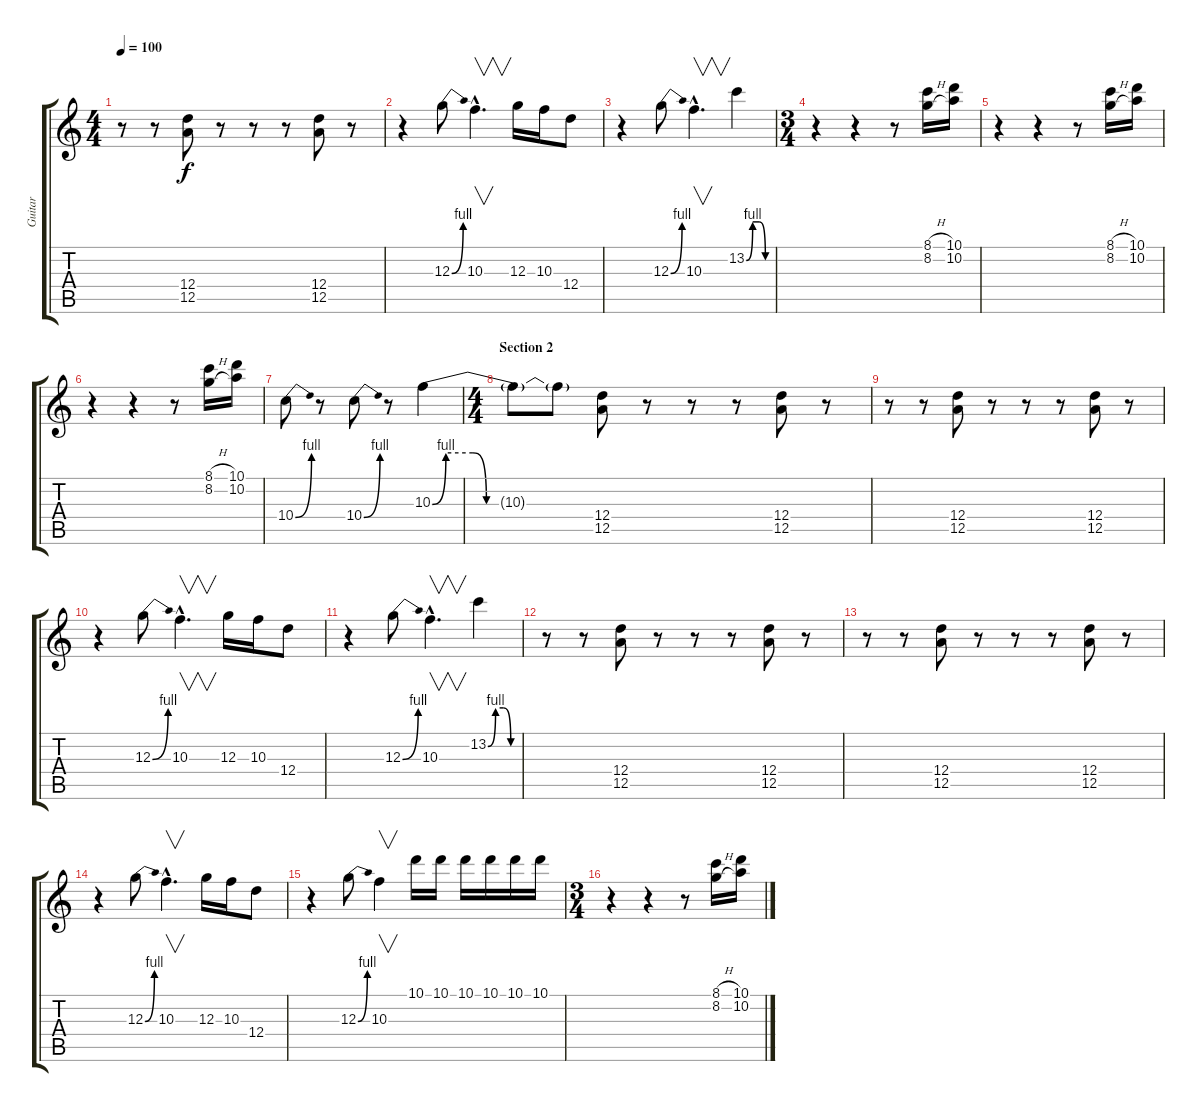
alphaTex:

\track ("Guitar" "Guitar") {instrument overdrivenguitar}
\staff {score tabs}
\tuning (E4 B3 G3 D3 A2 D2) {hide}
\ts (4 4)
\tempo 100
\clef g2
\ks c
r.8{dy f} r.8 (12.4 12.5).8 r.8 r.8 r.8 (12.4 12.5).8 r.8 |
r.4 12.3{be (bend 0 0 60 4)}.8 10.3{hac}.4{v d} 12.3.16 10.3.16 12.4.8 |
r.4 12.3{be (bend 0 0 60 4)}.8 10.3{hac}.4{v d} 13.2{be (custom 0 0 15 4 30 4 45 0 60 0)}.4 |
\ts (3 4)
r.4 r.4 r.8 (8.1{h} 8.2{h}).16 (10.1 10.2).16 |
r.4 r.4 r.8 (8.1{h} 8.2{h}).16 (10.1 10.2).16 |
r.4 r.4 r.8 (8.1{h} 8.2{h}).16 (10.1 10.2).16 |
10.4{be (bend 0 0 60 4)}.8 r.8 10.4{be (bend 0 0 60 4)}.8 r.8 10.3{be (custom 0 0 5 4 15 4 20 0 45 0 60 0)}.4 |
\ts (4 4)
\section ("" "Section 2")
10.3{t}.8 10.3{t}.8 (12.4 12.5).8 r.8 r.8 r.8 (12.4 12.5).8 r.8 |
r.8 r.8 (12.4 12.5).8 r.8 r.8 r.8 (12.4 12.5).8 r.8 |
r.4 12.3{be (bend 0 0 60 4)}.8 10.3{hac}.4{v d} 12.3.16 10.3.16 12.4.8 |
r.4 12.3{be (bend 0 0 60 4)}.8 10.3{hac}.4{v d} 13.2{be (custom 0 0 15 4 30 4 45 0 60 0)}.4 |
r.8 r.8 (12.4 12.5).8 r.8 r.8 r.8 (12.4 12.5).8 r.8 |
r.8 r.8 (12.4 12.5).8 r.8 r.8 r.8 (12.4 12.5).8 r.8 |
r.4 12.3{be (bend 0 0 60 4)}.8 10.3{hac}.4{v d} 12.3.16 10.3.16 12.4.8 |
r.4 12.3{be (bend 0 0 60 4)}.8 10.3.4{v} 10.1.16 10.1.16 10.1.16 10.1.16 10.1.16 10.1.16 |
\ts (3 4)
r.4 r.4 r.8 (8.1{h} 8.2{h}).16 (10.1 10.2).16
